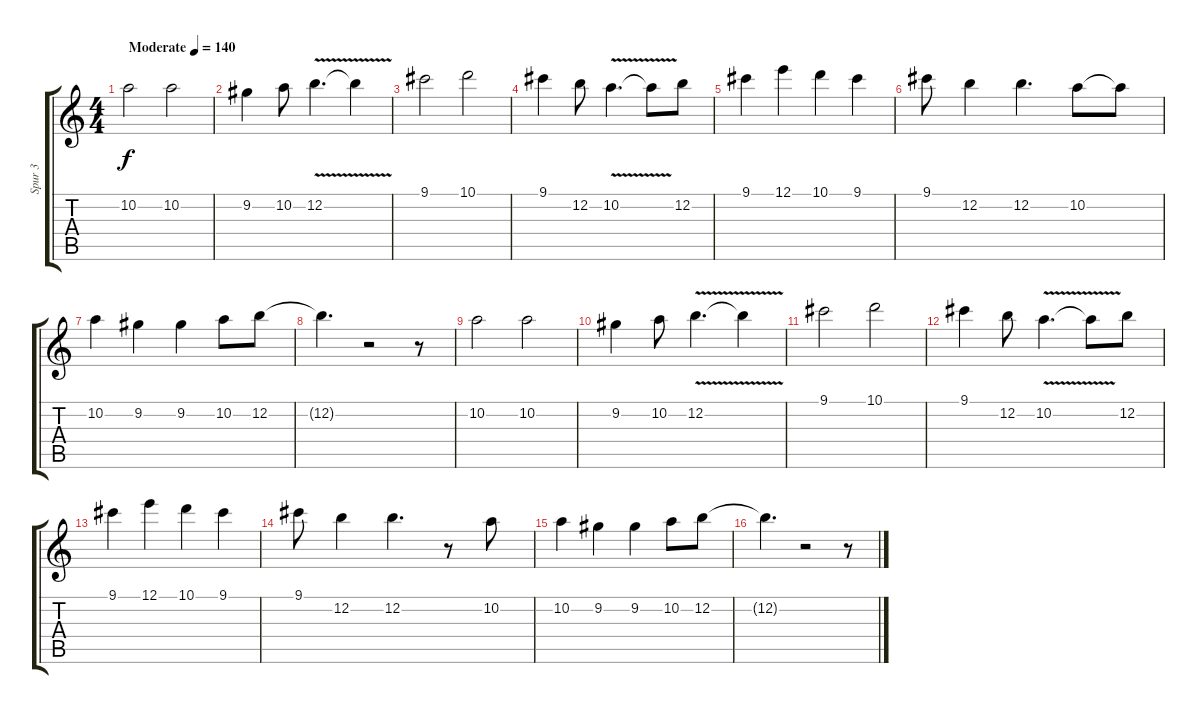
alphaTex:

\track ("Spur 3" "Spur 3") {instrument overdrivenguitar}
\staff {score tabs}
\tuning (E4 B3 G3 D3 A2 E2) {hide}
\ts (4 4)
\tempo (140 "Moderate")
\clef g2
\ks c
10.2.2{dy f instrument overdrivenguitar} 10.2.2 |
9.2.4 10.2.8 12.2{v}.4{d} 12.2{t}.4 |
9.1.2 10.1.2 |
9.1.4 12.2.8 10.2{v}.4{d} 10.2{t}.8 12.2.8 |
9.1.4 12.1.4 10.1.4 9.1.4 |
9.1.8 12.2.4 12.2.4{d} 10.2.8 10.2{t}.8 |
10.2.4 9.2.4 9.2.4 10.2.8 12.2.8 |
12.2{t}.4{d} r.2 r.8 |
10.2.2 10.2.2 |
9.2.4 10.2.8 12.2{v}.4{d} 12.2{t}.4 |
9.1.2 10.1.2 |
9.1.4 12.2.8 10.2{v}.4{d} 10.2{t}.8 12.2.8 |
9.1.4 12.1.4 10.1.4 9.1.4 |
9.1.8 12.2.4 12.2.4{d} r.8 10.2.8 |
10.2.4 9.2.4 9.2.4 10.2.8 12.2.8 |
12.2{t}.4{d} r.2 r.8
